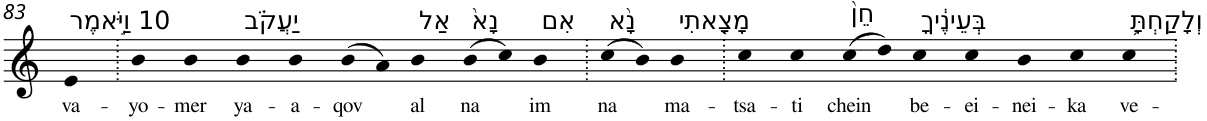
**kern	**text
*part1	*part1
*staff1	*staff1
*I"Piano	*
*I'Pno	*
!!LO:PB:g=z
*clefG2	*
*k[]	*
=83	=83
!LO:TX:a:t=10 וַיֹּ֣אמֶר	!
!	!LO:LY:b
4e	va-
=84.	=84.
!	!LO:LY:b
4b	-yo-
!	!LO:LY:b
4b	-mer
!LO:TX:a:t=יַעֲקֹ֗ב	!
!	!LO:LY:b
4b	ya-
!	!LO:LY:b
4b	-a-
!	!LO:LY:b
(>8b	-qov
8a)	.
!LO:TX:a:t=אַל	!
!	!LO:LY:b
4b	al
!LO:TX:a:t=נָא֙	!
!	!LO:LY:b
(>8b	na
8cc)	.
!LO:TX:a:t=אִם	!
!	!LO:LY:b
4b	im
=85.	=85.
!LO:TX:a:t=נָ֨א	!
!	!LO:LY:b
(>8cc	na
8b)	.
!LO:TX:a:t=מָצָ֤אתִי	!
!	!LO:LY:b
4b	ma-
=86.	=86.
!	!LO:LY:b
4cc	-tsa-
!	!LO:LY:b
4cc	-ti
!LO:TX:a:t=חֵן֙	!
!	!LO:LY:b
(>8cc	chein
8dd)	.
!LO:TX:a:t=בְּעֵינֶ֔יךָ	!
!	!LO:LY:b
4cc	be-
!	!LO:LY:b
4cc	-ei-
!	!LO:LY:b
4b	-nei-
!	!LO:LY:b
4cc	-ka
!LO:TX:a:t=וְלָקַחְתָּ֥	!
!	!LO:LY:b
4cc	ve-
=.	=.
*-	*-
